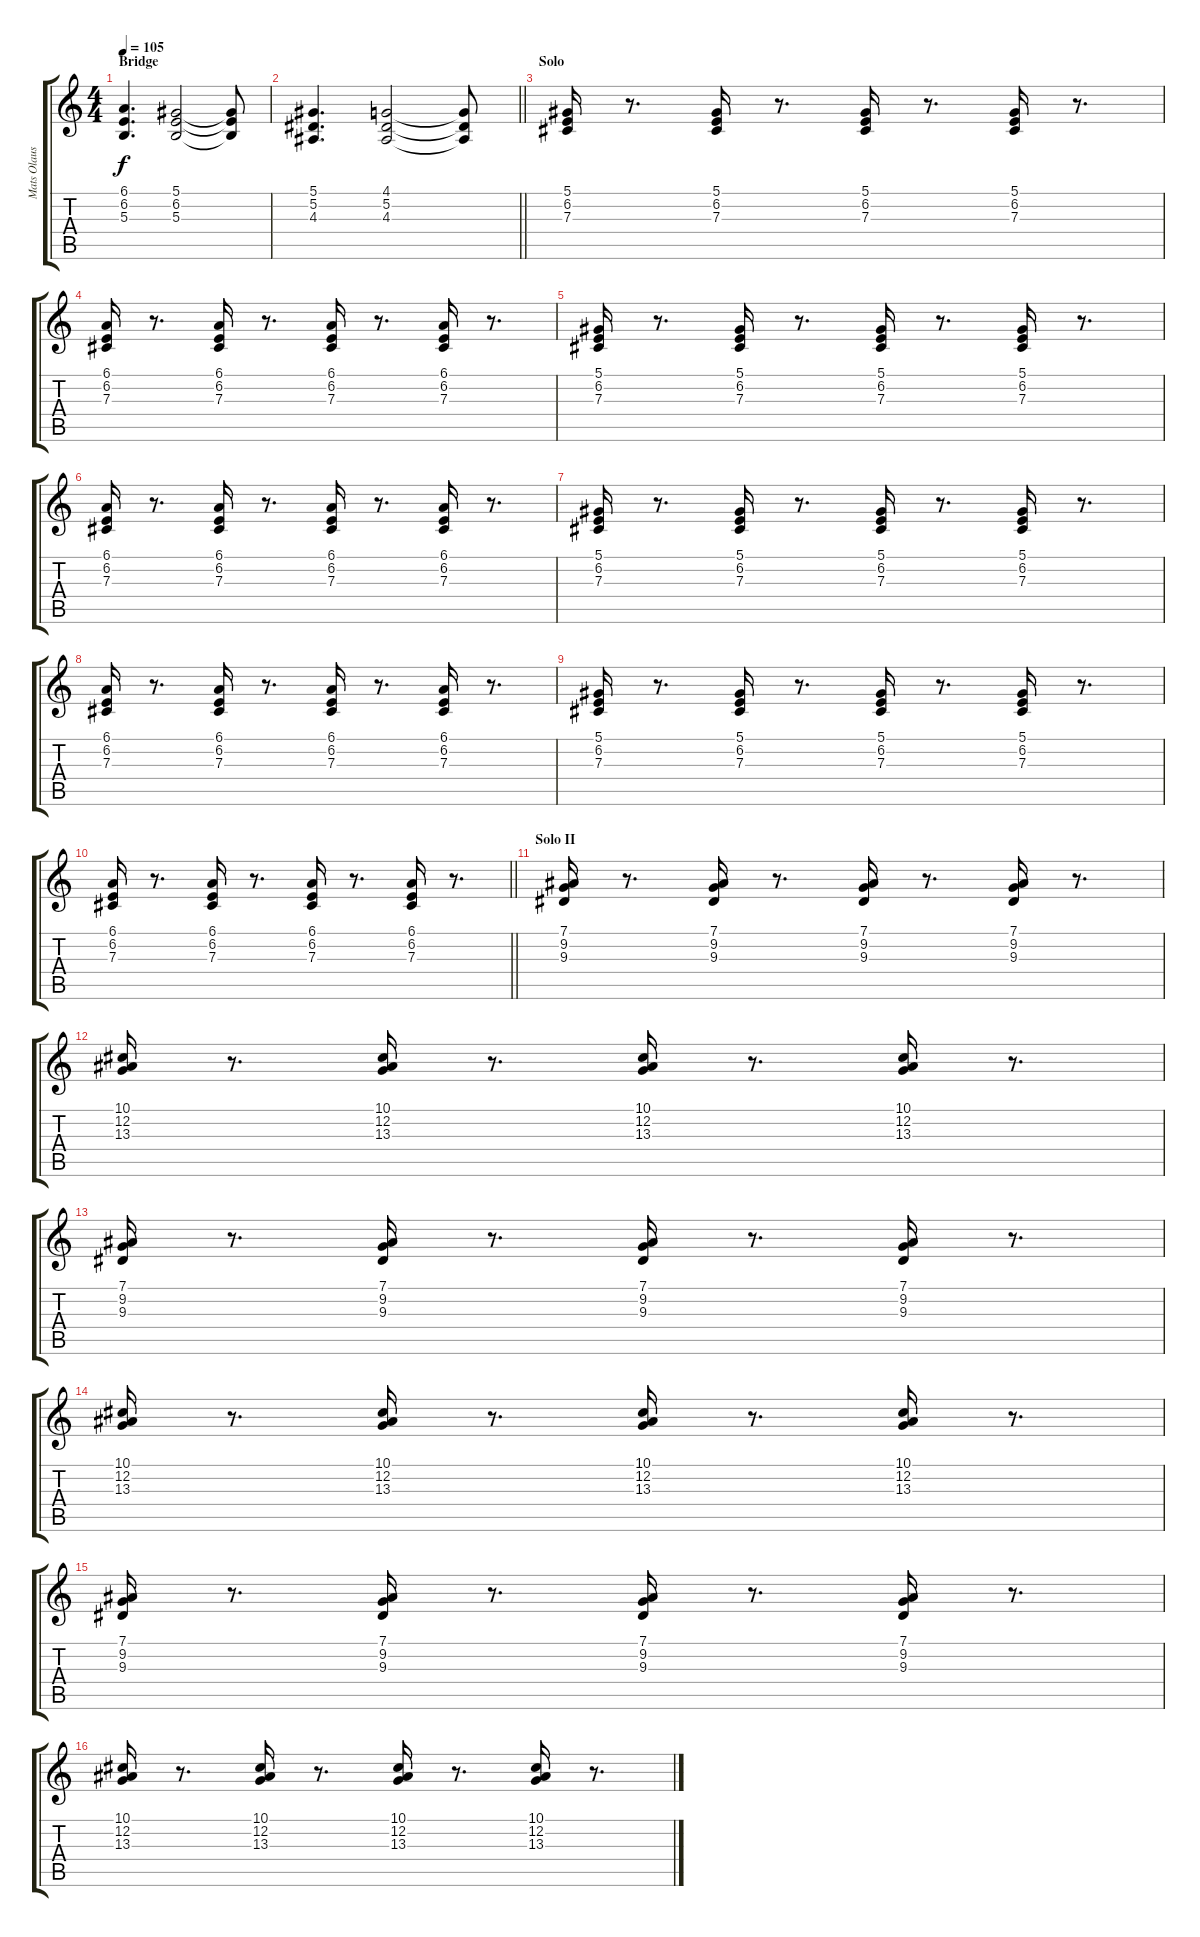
\track ("Mats Olausson" "Mats Olaus") {instrument fx1rain}
\staff {score tabs}
\tuning (Eb4 Bb3 Gb3 Db3 Ab2 Eb2) {hide}
\ts (4 4)
\section ("" "Bridge")
\tempo 105
\clef g2
\ks c
(6.1 6.2 5.3).4{d dy f} (5.1 6.2 5.3).2 (5.1{t} 6.2{t} 5.3{t}).8 |
\barLineRight lightlight
(5.1 5.2 4.3).4{d} (4.1 5.2 4.3).2 (4.1{t} 5.2{t} 4.3{t}).8 |
\section ("" "Solo")
(5.1 6.2 7.3).16 r.8{d} (5.1 6.2 7.3).16 r.8{d} (5.1 6.2 7.3).16 r.8{d} (5.1 6.2 7.3).16 r.8{d} |
(6.1 6.2 7.3).16 r.8{d} (6.1 6.2 7.3).16 r.8{d} (6.1 6.2 7.3).16 r.8{d} (6.1 6.2 7.3).16 r.8{d} |
(5.1 6.2 7.3).16 r.8{d} (5.1 6.2 7.3).16 r.8{d} (5.1 6.2 7.3).16 r.8{d} (5.1 6.2 7.3).16 r.8{d} |
(6.1 6.2 7.3).16 r.8{d} (6.1 6.2 7.3).16 r.8{d} (6.1 6.2 7.3).16 r.8{d} (6.1 6.2 7.3).16 r.8{d} |
(5.1 6.2 7.3).16 r.8{d} (5.1 6.2 7.3).16 r.8{d} (5.1 6.2 7.3).16 r.8{d} (5.1 6.2 7.3).16 r.8{d} |
(6.1 6.2 7.3).16 r.8{d} (6.1 6.2 7.3).16 r.8{d} (6.1 6.2 7.3).16 r.8{d} (6.1 6.2 7.3).16 r.8{d} |
(5.1 6.2 7.3).16 r.8{d} (5.1 6.2 7.3).16 r.8{d} (5.1 6.2 7.3).16 r.8{d} (5.1 6.2 7.3).16 r.8{d} |
\barLineRight lightlight
(6.1 6.2 7.3).16 r.8{d} (6.1 6.2 7.3).16 r.8{d} (6.1 6.2 7.3).16 r.8{d} (6.1 6.2 7.3).16 r.8{d} |
\section ("" "Solo II")
(7.1 9.2 9.3).16 r.8{d} (7.1 9.2 9.3).16 r.8{d} (7.1 9.2 9.3).16 r.8{d} (7.1 9.2 9.3).16 r.8{d} |
(10.1 12.2 13.3).16 r.8{d} (10.1 12.2 13.3).16 r.8{d} (10.1 12.2 13.3).16 r.8{d} (10.1 12.2 13.3).16 r.8{d} |
(7.1 9.2 9.3).16 r.8{d} (7.1 9.2 9.3).16 r.8{d} (7.1 9.2 9.3).16 r.8{d} (7.1 9.2 9.3).16 r.8{d} |
(10.1 12.2 13.3).16 r.8{d} (10.1 12.2 13.3).16 r.8{d} (10.1 12.2 13.3).16 r.8{d} (10.1 12.2 13.3).16 r.8{d} |
(7.1 9.2 9.3).16 r.8{d} (7.1 9.2 9.3).16 r.8{d} (7.1 9.2 9.3).16 r.8{d} (7.1 9.2 9.3).16 r.8{d} |
(10.1 12.2 13.3).16 r.8{d} (10.1 12.2 13.3).16 r.8{d} (10.1 12.2 13.3).16 r.8{d} (10.1 12.2 13.3).16 r.8{d}
